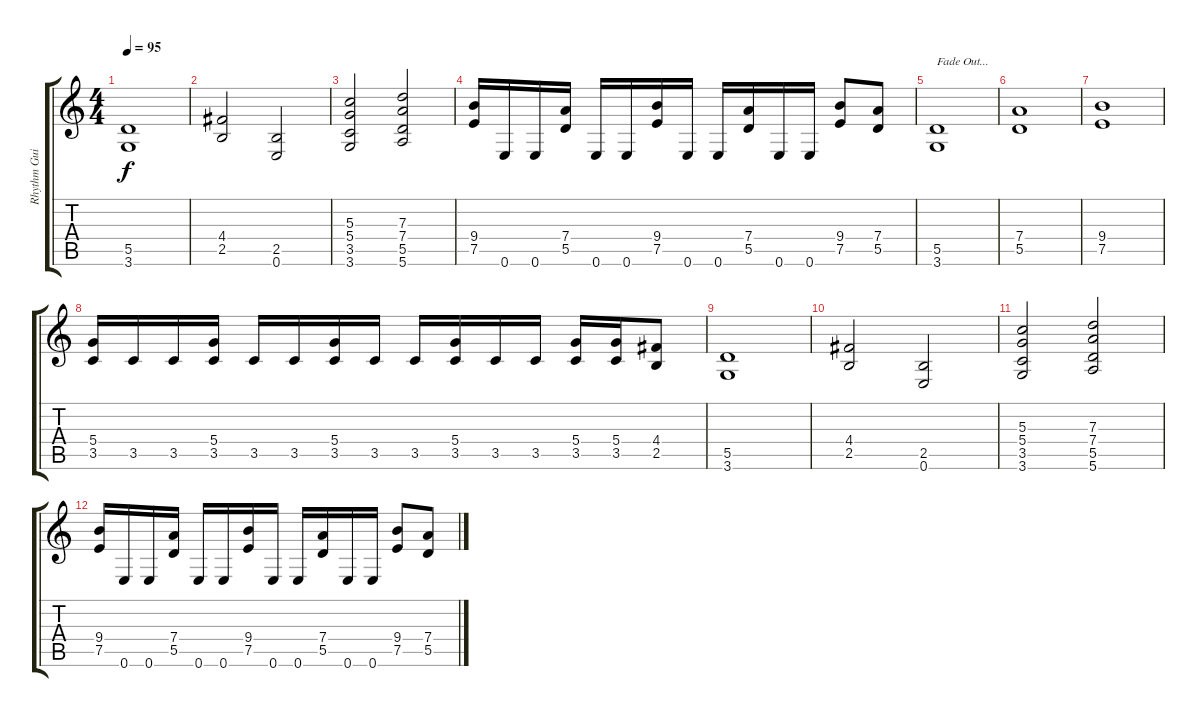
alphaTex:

\track ("Rhythm Guitar 2" "Rhythm Gui") {instrument overdrivenguitar}
\staff {score tabs}
\tuning (E4 B3 G3 D3 A2 E2) {hide}
\ts (4 4)
\tempo 95
\clef g2
\ks c
(5.5 3.6).1{dy f} |
(4.4 2.5).2 (2.5 0.6).2 |
(5.3 5.4 3.5 3.6).2 (7.3 7.4 5.5 5.6).2 |
(9.4 7.5).16 0.6.16 0.6.16 (7.4 5.5).16 0.6.16 0.6.16 (9.4 7.5).16 0.6.16 0.6.16 (7.4 5.5).16 0.6.16 0.6.16 (9.4 7.5).8 (7.4 5.5).8 |
(5.5 3.6).1{txt "Fade Out..."} |
(7.4 5.5).1 |
(9.4 7.5).1 |
(5.4 3.5).16 3.5.16 3.5.16 (5.4 3.5).16 3.5.16 3.5.16 (5.4 3.5).16 3.5.16 3.5.16 (5.4 3.5).16 3.5.16 3.5.16 (5.4 3.5).16 (5.4 3.5).16 (4.4 2.5).8 |
(5.5 3.6).1 |
(4.4 2.5).2 (2.5 0.6).2 |
(5.3 5.4 3.5 3.6).2 (7.3 7.4 5.5 5.6).2 |
(9.4 7.5).16 0.6.16 0.6.16 (7.4 5.5).16 0.6.16 0.6.16 (9.4 7.5).16 0.6.16 0.6.16 (7.4 5.5).16 0.6.16 0.6.16 (9.4 7.5).8 (7.4 5.5).8
